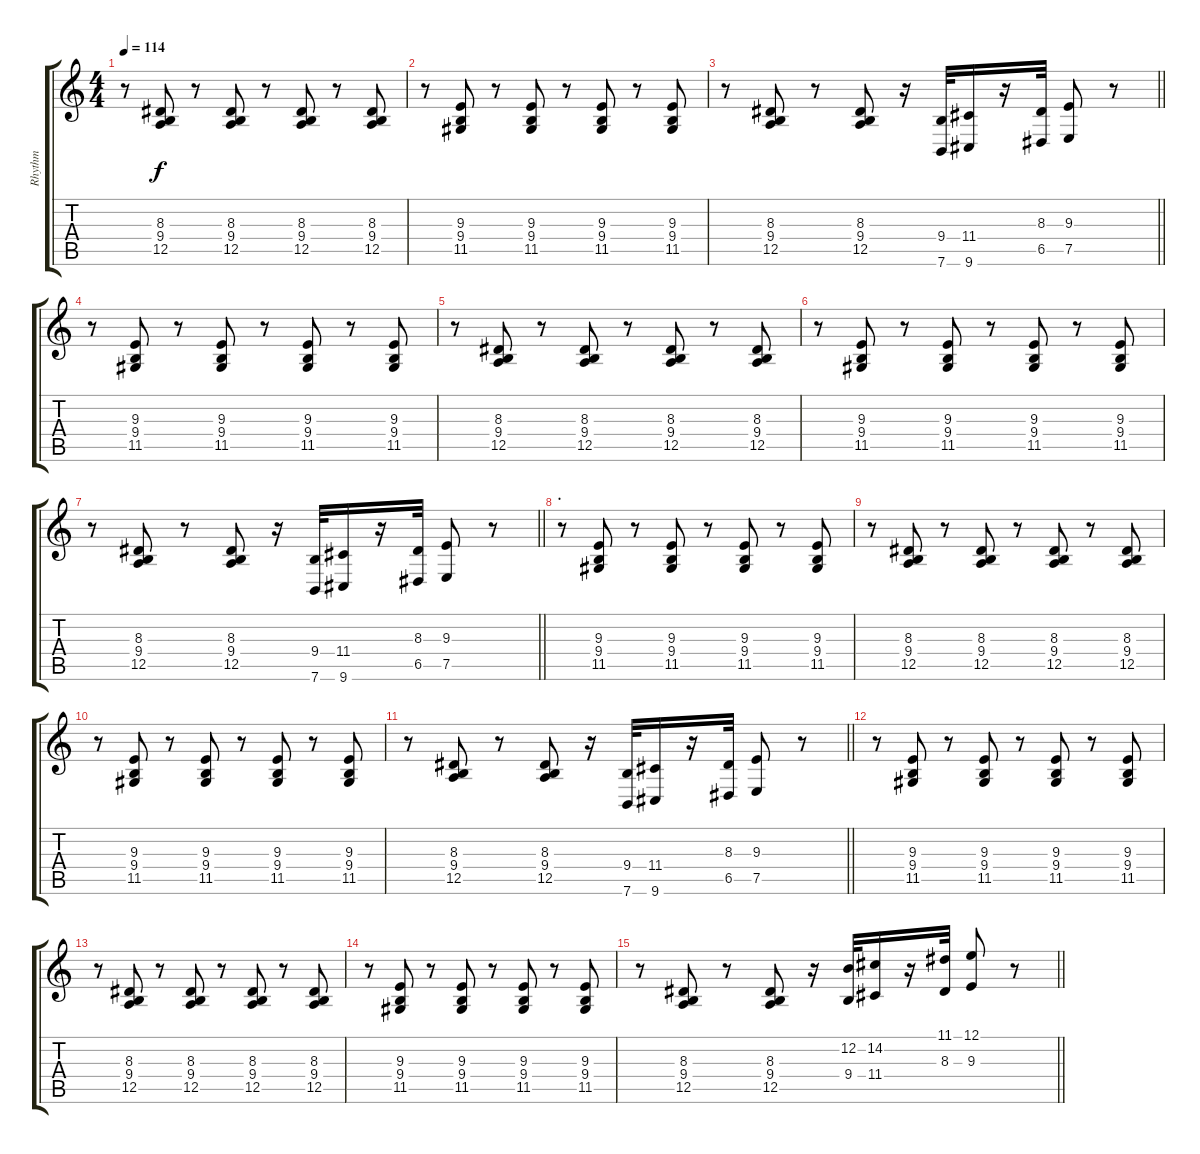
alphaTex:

\track ("Rhythm" "Rhythm") {instrument synthbrass2}
\staff {score tabs}
\tuning (E4 B3 G3 D3 A2 E2) {hide}
\ts (4 4)
\tempo 114
\clef g2
\ks c
r.8{dy f} (8.3 9.4 12.5).8 r.8 (8.3 9.4 12.5).8 r.8 (8.3 9.4 12.5).8 r.8 (8.3 9.4 12.5).8 |
r.8 (9.3 9.4 11.5).8 r.8 (9.3 9.4 11.5).8 r.8 (9.3 9.4 11.5).8 r.8 (9.3 9.4 11.5).8 |
\barLineRight lightlight
r.8 (8.3 9.4 12.5).8 r.8 (8.3 9.4 12.5).8 r.16 (9.4 7.6).32 (11.4 9.6).16 r.16 (8.3 6.5).32 (9.3 7.5).8 r.8 |
r.8 (9.3 9.4 11.5).8 r.8 (9.3 9.4 11.5).8 r.8 (9.3 9.4 11.5).8 r.8 (9.3 9.4 11.5).8 |
r.8 (8.3 9.4 12.5).8 r.8 (8.3 9.4 12.5).8 r.8 (8.3 9.4 12.5).8 r.8 (8.3 9.4 12.5).8 |
r.8 (9.3 9.4 11.5).8 r.8 (9.3 9.4 11.5).8 r.8 (9.3 9.4 11.5).8 r.8 (9.3 9.4 11.5).8 |
\barLineRight lightlight
r.8 (8.3 9.4 12.5).8 r.8 (8.3 9.4 12.5).8 r.16 (9.4 7.6).32 (11.4 9.6).16 r.16 (8.3 6.5).32 (9.3 7.5).8 r.8 |
\section ("" ".")
r.8 (9.3 9.4 11.5).8 r.8 (9.3 9.4 11.5).8 r.8 (9.3 9.4 11.5).8 r.8 (9.3 9.4 11.5).8 |
r.8 (8.3 9.4 12.5).8 r.8 (8.3 9.4 12.5).8 r.8 (8.3 9.4 12.5).8 r.8 (8.3 9.4 12.5).8 |
r.8 (9.3 9.4 11.5).8 r.8 (9.3 9.4 11.5).8 r.8 (9.3 9.4 11.5).8 r.8 (9.3 9.4 11.5).8 |
\barLineRight lightlight
r.8 (8.3 9.4 12.5).8 r.8 (8.3 9.4 12.5).8 r.16 (9.4 7.6).32 (11.4 9.6).16 r.16 (8.3 6.5).32 (9.3 7.5).8 r.8 |
r.8 (9.3 9.4 11.5).8 r.8 (9.3 9.4 11.5).8 r.8 (9.3 9.4 11.5).8 r.8 (9.3 9.4 11.5).8 |
r.8 (8.3 9.4 12.5).8 r.8 (8.3 9.4 12.5).8 r.8 (8.3 9.4 12.5).8 r.8 (8.3 9.4 12.5).8 |
r.8 (9.3 9.4 11.5).8 r.8 (9.3 9.4 11.5).8 r.8 (9.3 9.4 11.5).8 r.8 (9.3 9.4 11.5).8 |
\barLineRight lightlight
r.8 (8.3 9.4 12.5).8 r.8 (8.3 9.4 12.5).8 r.16 (12.2 9.4).32 (14.2 11.4).16 r.16 (11.1 8.3).32 (12.1 9.3).8 r.8
